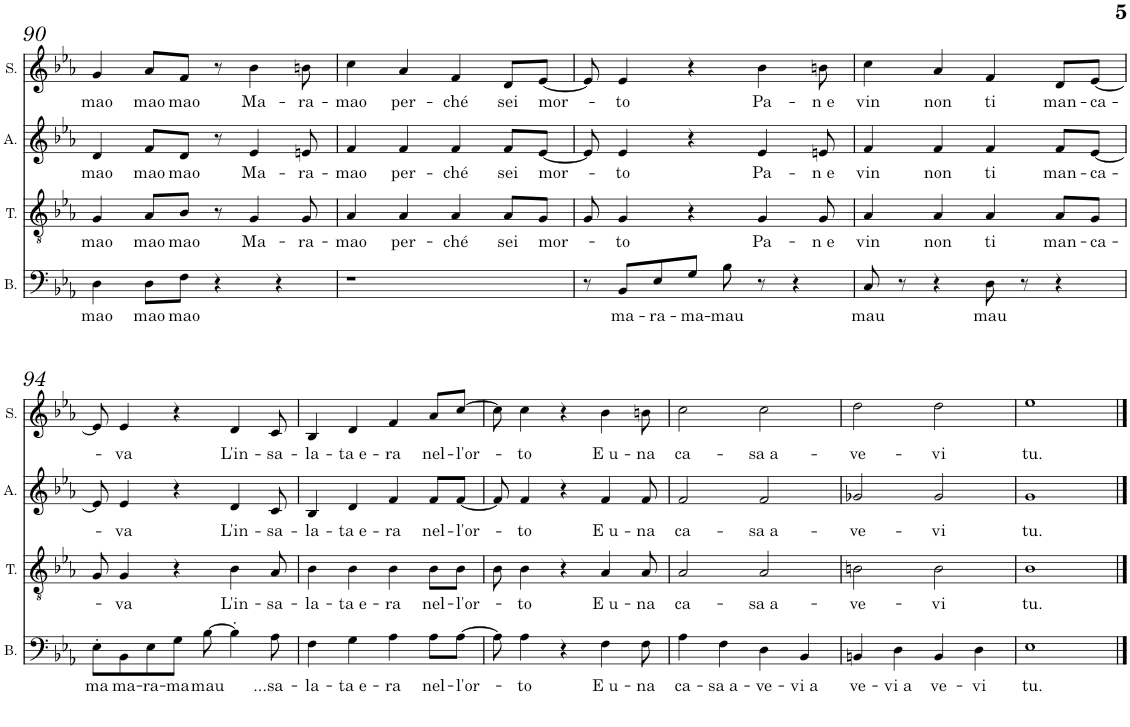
**kern	**text	**kern	**text	**kern	**text	**kern	**text
*part4	*part4	*part3	*part3	*part2	*part2	*part1	*part1
*staff4	*staff4	*staff3	*staff3	*staff2	*staff2	*staff1	*staff1
*I"Basso	*	*I"T.	*	*I"A.	*	*I"S.	*
*I'B.	*	*I'T.	*	*I'A.	*	*I'S.	*
!!LO:PB:g=z
*clefF4	*	*clefGv2	*	*clefG2	*	*clefG2	*
*k[b-e-a-]	*	*k[b-e-a-]	*	*k[b-e-a-]	*	*k[b-e-a-]	*
*M4/4	*	*M4/4	*	*M4/4	*	*M4/4	*
*met(c)	*	*met(c)	*	*met(c)	*	*met(c)	*
=90	=90	=90	=90	=90	=90	=90	=90
!	!LO:LY:b	!	!LO:LY:b	!	!LO:LY:b	!	!LO:LY:b
4D\	mao	4G/	mao	4d/	mao	4g/	mao
!	!LO:LY:b	!	!LO:LY:b	!	!LO:LY:b	!	!LO:LY:b
8D\L	mao	8A-/L	mao	8f/L	mao	8a-/L	mao
!	!LO:LY:b	!	!LO:LY:b	!	!LO:LY:b	!	!LO:LY:b
8F\J	mao	8B-/J	mao	8d/J	mao	8f/J	mao
4r	.	8r	.	8r	.	8r	.
!	!	!	!LO:LY:b	!	!LO:LY:b	!	!LO:LY:b
.	.	4G/	Ma-	4e-/	Ma-	4b-\	Ma-
4r	.	.	.	.	.	.	.
!	!	!	!LO:LY:b	!	!LO:LY:b	!	!LO:LY:b
.	.	8G/	-ra-	8en/	-ra-	8bn\	-ra-
=91	=91	=91	=91	=91	=91	=91	=91
!	!	!	!LO:LY:b	!	!LO:LY:b	!	!LO:LY:b
1r	.	4A-/	-mao	4f/	-mao	4cc\	-mao
!	!	!	!LO:LY:b	!	!LO:LY:b	!	!LO:LY:b
.	.	4A-/	per-	4f/	per-	4a-/	per-
!	!	!	!LO:LY:b	!	!LO:LY:b	!	!LO:LY:b
.	.	4A-/	-ché	4f/	-ché	4f/	-ché
!	!	!	!LO:LY:b	!	!LO:LY:b	!	!LO:LY:b
.	.	8A-/L	sei	8f/L	sei	8d/L	sei
!	!	!	!LO:LY:b	!	!LO:LY:b	!	!LO:LY:b
.	.	8G/J	mor-	[8e-/J	mor-	[8e-/J	mor-
=92	=92	=92	=92	=92	=92	=92	=92
8r	.	8G/	.	8e-/]	.	8e-/]	.
!	!LO:LY:b	!	!LO:LY:b	!	!LO:LY:b	!	!LO:LY:b
8BB-/L	ma-	4G/	-to	4e-/	-to	4e-/	-to
!	!LO:LY:b	!	!	!	!	!	!
8E-/	-ra-	.	.	.	.	.	.
!	!LO:LY:b	!	!	!	!	!	!
8G/J	-ma-	4r	.	4r	.	4r	.
!	!LO:LY:b	!	!	!	!	!	!
8B-\	-mau	.	.	.	.	.	.
!	!	!	!LO:LY:b	!	!LO:LY:b	!	!LO:LY:b
8r	.	4G/	Pa-	4e-/	Pa-	4b-\	Pa-
4r	.	.	.	.	.	.	.
!	!	!	!LO:LY:b	!	!LO:LY:b	!	!LO:LY:b
.	.	8G/	-n e	8en/	-n e	8bn\	-n e
=93	=93	=93	=93	=93	=93	=93	=93
!	!LO:LY:b	!	!LO:LY:b	!	!LO:LY:b	!	!LO:LY:b
8C/	mau	4A-/	vin	4f/	vin	4cc\	vin
8r	.	.	.	.	.	.	.
!	!	!	!LO:LY:b	!	!LO:LY:b	!	!LO:LY:b
4r	.	4A-/	non	4f/	non	4a-/	non
!	!LO:LY:b	!	!LO:LY:b	!	!LO:LY:b	!	!LO:LY:b
8D\	mau	4A-/	ti	4f/	ti	4f/	ti
8r	.	.	.	.	.	.	.
!	!	!	!LO:LY:b	!	!LO:LY:b	!	!LO:LY:b
4r	.	8A-/L	man-	8f/L	man-	8d/L	man-
!	!	!	!LO:LY:b	!	!LO:LY:b	!	!LO:LY:b
.	.	8G/J	-ca-	[8e-/J	-ca-	[8e-/J	-ca-
!!LO:LB:g=z
=94	=94	=94	=94	=94	=94	=94	=94
!	!LO:LY:b	!	!	!	!	!	!
8E-'\L	ma	8G/	.	8e-/]	.	8e-/]	.
!	!LO:LY:b	!	!LO:LY:b	!	!LO:LY:b	!	!LO:LY:b
8BB-\	ma-	4G/	-va	4e-/	-va	4e-/	-va
!	!LO:LY:b	!	!	!	!	!	!
8E-\	-ra-	.	.	.	.	.	.
!	!LO:LY:b	!	!	!	!	!	!
8G\J	-ma	4r	.	4r	.	4r	.
!	!LO:LY:b	!	!	!	!	!	!
[8B-\	mau	.	.	.	.	.	.
!	!	!	!LO:LY:b	!	!LO:LY:b	!	!LO:LY:b
4B-'\]	.	4B-\	L'in-	4d/	L'in-	4d/	L'in-
!	!LO:LY:b	!	!LO:LY:b	!	!LO:LY:b	!	!LO:LY:b
8A-\	...sa-	8A-/	-sa-	8c/	-sa-	8c/	-sa-
=95	=95	=95	=95	=95	=95	=95	=95
!	!LO:LY:b	!	!LO:LY:b	!	!LO:LY:b	!	!LO:LY:b
4F\	-la-	4B-\	-la-	4B-/	-la-	4B-/	-la-
!	!LO:LY:b	!	!LO:LY:b	!	!LO:LY:b	!	!LO:LY:b
4G\	-ta e-	4B-\	-ta e-	4d/	-ta e-	4d/	-ta e-
!	!LO:LY:b	!	!LO:LY:b	!	!LO:LY:b	!	!LO:LY:b
4A-\	-ra	4B-\	-ra	4f/	-ra	4f/	-ra
!	!LO:LY:b	!	!LO:LY:b	!	!LO:LY:b	!	!LO:LY:b
8A-\L	nel-	8B-\L	nel-	8f/L	nel-	8a-/L	nel-
!	!LO:LY:b	!	!LO:LY:b	!	!LO:LY:b	!	!LO:LY:b
[8A-\J	-l'or-	8B-\J	-l'or-	[8f/J	-l'or-	[8cc/J	-l'or-
=96	=96	=96	=96	=96	=96	=96	=96
8A-\]	.	8B-\	.	8f/]	.	8cc\]	.
!	!LO:LY:b	!	!LO:LY:b	!	!LO:LY:b	!	!LO:LY:b
4A-\	-to	4B-\	-to	4f/	-to	4cc\	-to
4r	.	4r	.	4r	.	4r	.
!	!LO:LY:b	!	!LO:LY:b	!	!LO:LY:b	!	!LO:LY:b
4F\	E u-	4A-/	E u-	4f/	E u-	4b-\	E u-
!	!LO:LY:b	!	!LO:LY:b	!	!LO:LY:b	!	!LO:LY:b
8F\	-na	8A-/	-na	8f/	-na	8bn\	-na
=97	=97	=97	=97	=97	=97	=97	=97
!	!LO:LY:b	!	!LO:LY:b	!	!LO:LY:b	!	!LO:LY:b
4A-\	ca-	2A-/	ca-	2f/	ca-	2cc\	ca-
!	!LO:LY:b	!	!	!	!	!	!
4F\	-sa a-	.	.	.	.	.	.
!	!LO:LY:b	!	!LO:LY:b	!	!LO:LY:b	!	!LO:LY:b
4D\	-ve-	2A-/	-sa a-	2f/	-sa a-	2cc\	-sa a-
!	!LO:LY:b	!	!	!	!	!	!
4BB-/	-vi a	.	.	.	.	.	.
=98	=98	=98	=98	=98	=98	=98	=98
!	!LO:LY:b	!	!LO:LY:b	!	!LO:LY:b	!	!LO:LY:b
4BBn/	ve-	2Bn\	-ve-	2g-X/	-ve-	2dd\	-ve-
!	!LO:LY:b	!	!	!	!	!	!
4D\	-vi a	.	.	.	.	.	.
!	!LO:LY:b	!	!LO:LY:b	!	!LO:LY:b	!	!LO:LY:b
4BB/	ve-	2B\	-vi	2g-/	-vi	2dd\	-vi
!	!LO:LY:b	!	!	!	!	!	!
4D\	-vi	.	.	.	.	.	.
=99	=99	=99	=99	=99	=99	=99	=99
!	!LO:LY:b	!	!LO:LY:b	!	!LO:LY:b	!	!LO:LY:b
1E-	tu.	1B-	tu.	1g	tu.	1ee-	tu.
==	==	==	==	==	==	==	==
*-	*-	*-	*-	*-	*-	*-	*-
